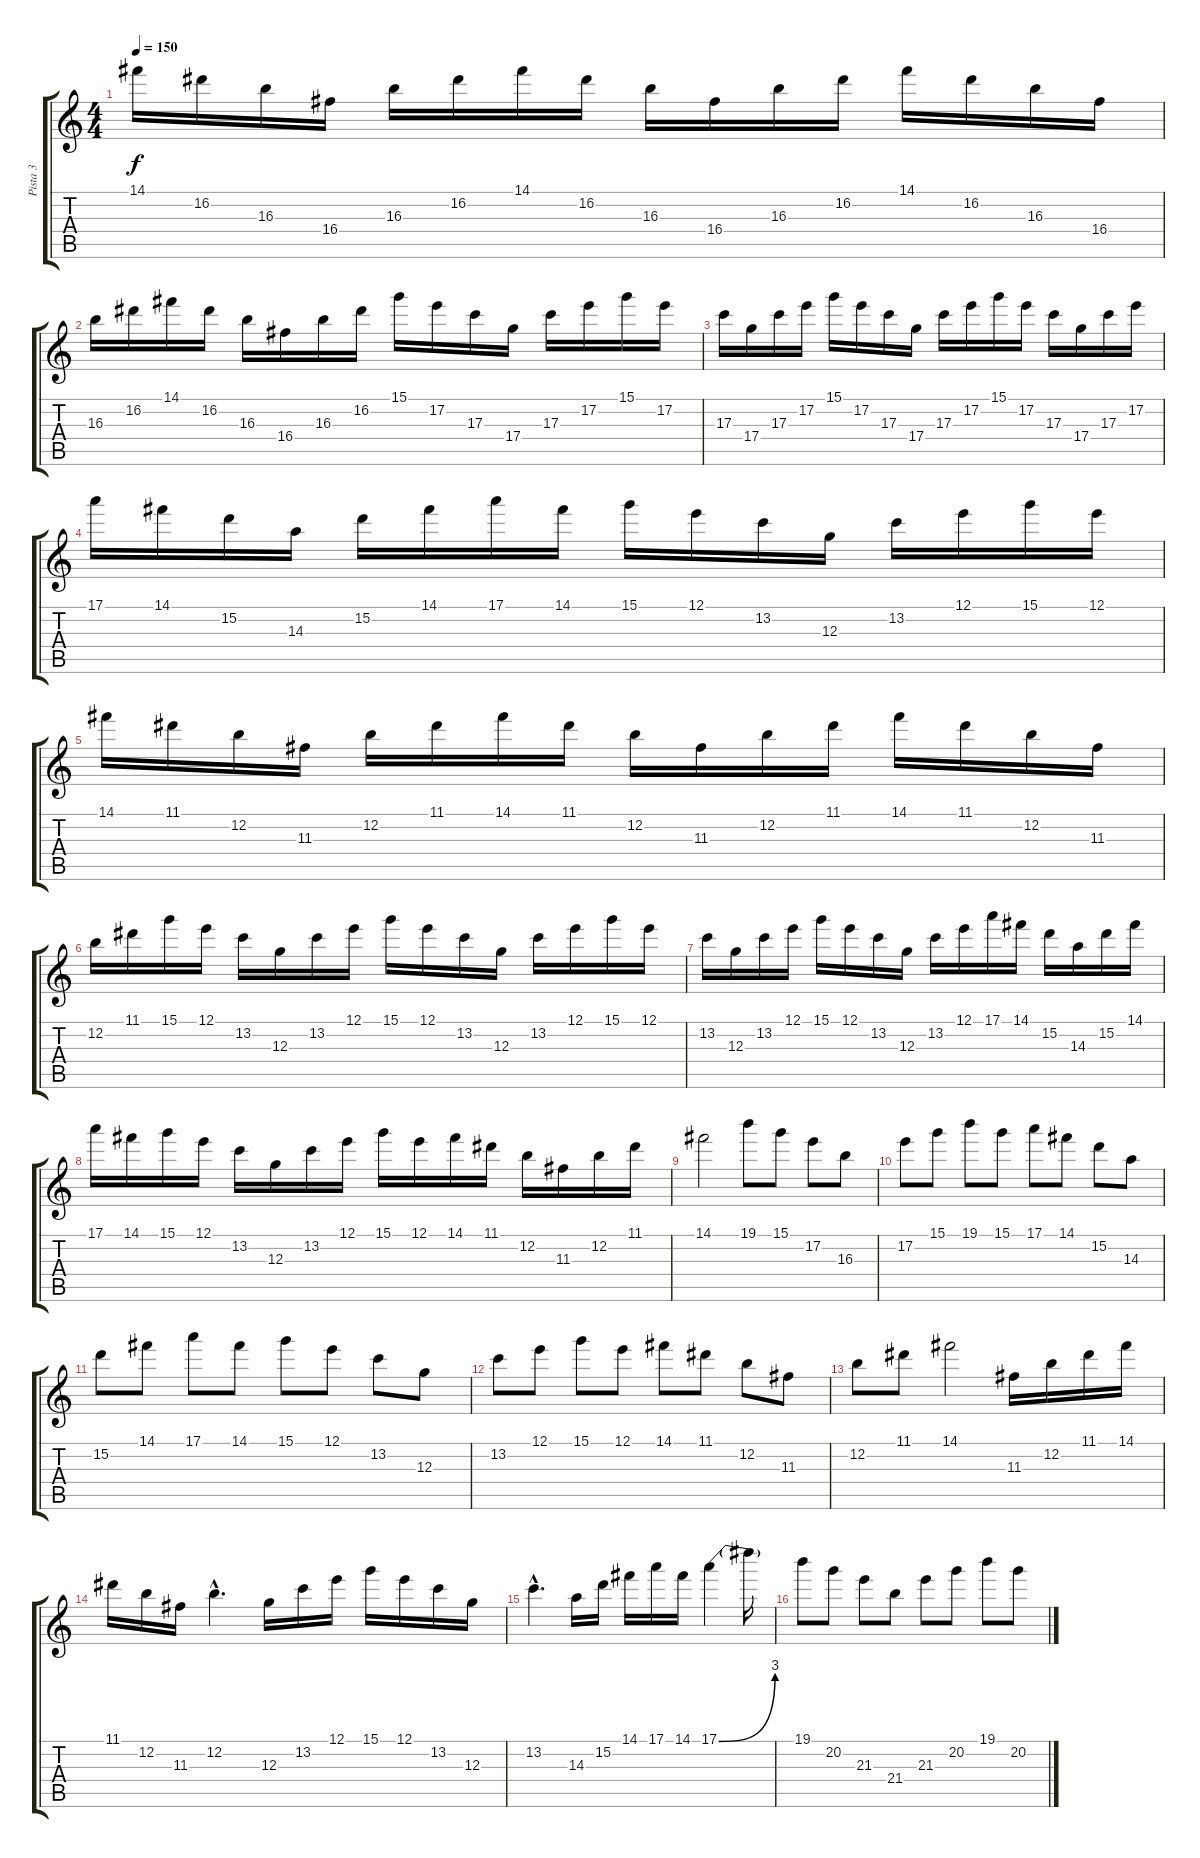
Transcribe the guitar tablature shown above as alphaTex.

\track ("Pista 3" "Pista 3") {instrument distortionguitar}
\staff {score tabs}
\tuning (E4 B3 G3 D3 A2 E2) {hide}
\ts (4 4)
\tempo 150
\clef g2
\ks c
14.1.16{dy f instrument distortionguitar} 16.2.16 16.3.16 16.4.16 16.3.16 16.2.16 14.1.16 16.2.16 16.3.16 16.4.16 16.3.16 16.2.16 14.1.16 16.2.16 16.3.16 16.4.16 |
16.3.16 16.2.16 14.1.16 16.2.16 16.3.16 16.4.16 16.3.16 16.2.16 15.1.16 17.2.16 17.3.16 17.4.16 17.3.16 17.2.16 15.1.16 17.2.16 |
17.3.16 17.4.16 17.3.16 17.2.16 15.1.16 17.2.16 17.3.16 17.4.16 17.3.16 17.2.16 15.1.16 17.2.16 17.3.16 17.4.16 17.3.16 17.2.16 |
17.1.16 14.1.16 15.2.16 14.3.16 15.2.16 14.1.16 17.1.16 14.1.16 15.1.16 12.1.16 13.2.16 12.3.16 13.2.16 12.1.16 15.1.16 12.1.16 |
14.1.16 11.1.16 12.2.16 11.3.16 12.2.16 11.1.16 14.1.16 11.1.16 12.2.16 11.3.16 12.2.16 11.1.16 14.1.16 11.1.16 12.2.16 11.3.16 |
12.2.16 11.1.16 15.1.16 12.1.16 13.2.16 12.3.16 13.2.16 12.1.16 15.1.16 12.1.16 13.2.16 12.3.16 13.2.16 12.1.16 15.1.16 12.1.16 |
13.2.16 12.3.16 13.2.16 12.1.16 15.1.16 12.1.16 13.2.16 12.3.16 13.2.16 12.1.16 17.1.16 14.1.16 15.2.16 14.3.16 15.2.16 14.1.16 |
17.1.16 14.1.16 15.1.16 12.1.16 13.2.16 12.3.16 13.2.16 12.1.16 15.1.16 12.1.16 14.1.16 11.1.16 12.2.16 11.3.16 12.2.16 11.1.16 |
14.1.2 19.1.8 15.1.8 17.2.8 16.3.8 |
17.2.8 15.1.8 19.1.8 15.1.8 17.1.8 14.1.8 15.2.8 14.3.8 |
15.2.8 14.1.8 17.1.8 14.1.8 15.1.8 12.1.8 13.2.8 12.3.8 |
13.2.8 12.1.8 15.1.8 12.1.8 14.1.8 11.1.8 12.2.8 11.3.8 |
12.2.8 11.1.8 14.1.2 11.3.16 12.2.16 11.1.16 14.1.16 |
11.1.16 12.2.16 11.3.16 12.2{hac}.4{d} 12.3.16 13.2.16 12.1.16 15.1.16 12.1.16 13.2.16 12.3.16 |
13.2{hac}.4{d} 14.3.16 15.2.16 14.1.16 17.1.16 14.1.16 17.1{be (bend 0 0 60 12)}.4 17.1{t}.16 |
19.1.8 20.2.8 21.3.8 21.4.8 21.3.8 20.2.8 19.1.8 20.2.8
